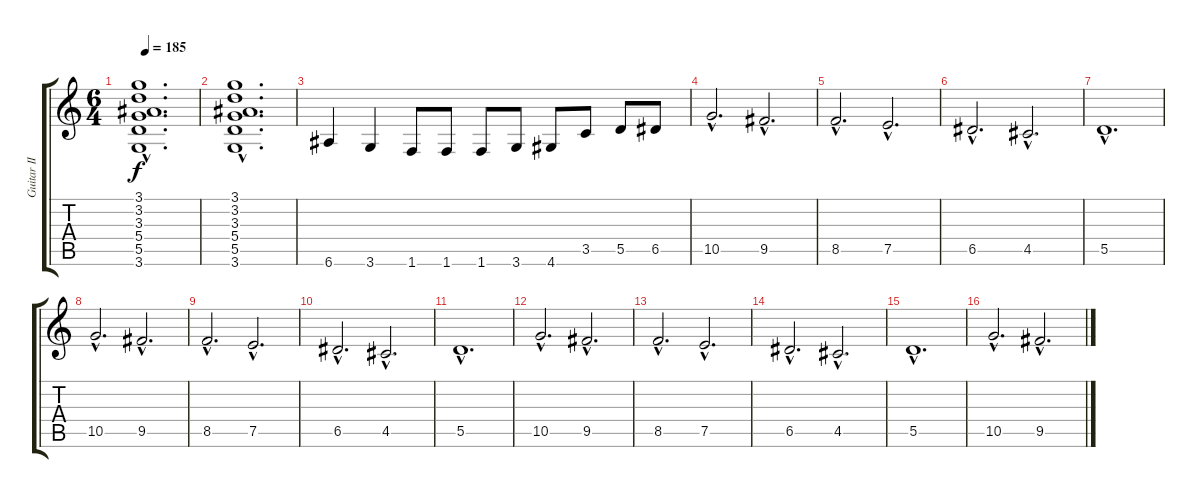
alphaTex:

\track ("Guitar II" "Guitar II") {instrument distortionguitar}
\staff {score tabs}
\tuning (E4 B3 G3 D3 A2 E2) {hide}
\ts (6 4)
\tempo 185
\clef g2
\ks c
(3.1{hac t} 3.2{hac t} 3.3{hac t} 5.4{hac t} 5.5{hac t} 3.6{hac t}).1{d dy f} |
(3.1{hac} 3.2{hac} 3.3{hac} 5.4{hac} 5.5{hac} 3.6{hac}).1{d} |
6.6.4 3.6.4 1.6.8 1.6.8 1.6.8 3.6.8 4.6.8 3.5.8 5.5.8 6.5.8 |
10.5{hac}.2{d} 9.5{hac}.2{d} |
8.5{hac}.2{d} 7.5{hac}.2{d} |
6.5{hac}.2{d} 4.5{hac}.2{d} |
5.5{hac}.1{d} |
10.5{hac}.2{d} 9.5{hac}.2{d} |
8.5{hac}.2{d} 7.5{hac}.2{d} |
6.5{hac}.2{d} 4.5{hac}.2{d} |
5.5{hac}.1{d} |
10.5{hac}.2{d volume 13} 9.5{hac}.2{d} |
8.5{hac}.2{d} 7.5{hac}.2{d volume 11} |
6.5{hac}.2{d} 4.5{hac}.2{d} |
5.5{hac}.1{d volume 10} |
10.5{hac}.2{d volume 10} 9.5{hac}.2{d}
